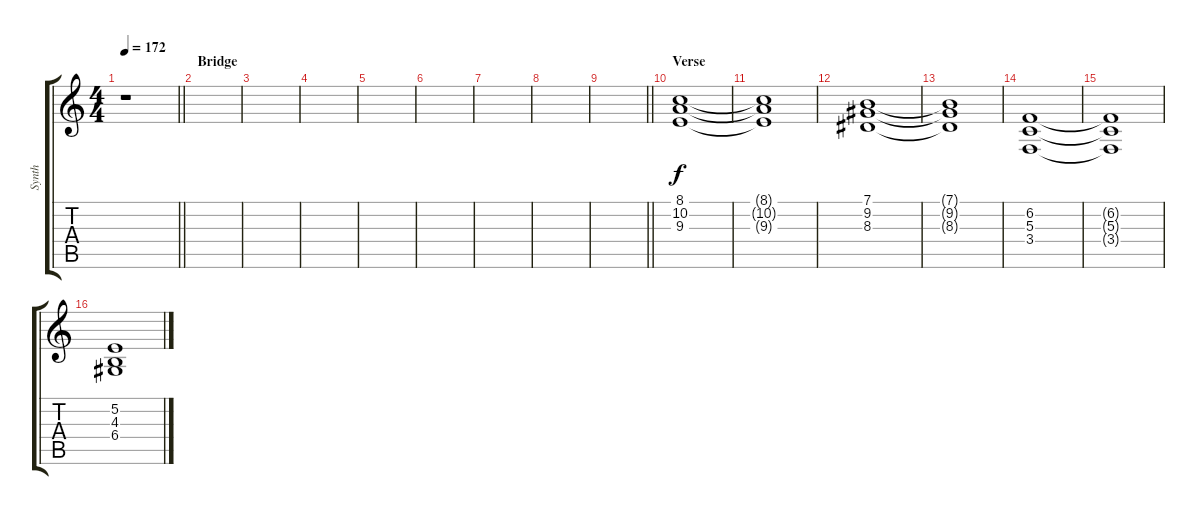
\track ("Synth" "Synth") {instrument rockorgan}
\staff {score tabs}
\tuning (E4 B3 G3 D3 A2 E2) {hide}
\ts (4 4)
\tempo 172
\clef g2
\barLineRight lightlight
\ks aminor
r.1{dy f} |
\section ("" "Bridge")
|
|
|
|
|
|
|
\barLineRight lightlight
|
\section ("" "Verse")
(8.1 10.2 9.3).1 |
(8.1{t} 10.2{t} 9.3{t}).1 |
(7.1 9.2 8.3).1 |
(7.1{t} 9.2{t} 8.3{t}).1 |
(6.2 5.3 3.4).1 |
(6.2{t} 5.3{t} 3.4{t}).1 |
(5.2 4.3 6.4).1
